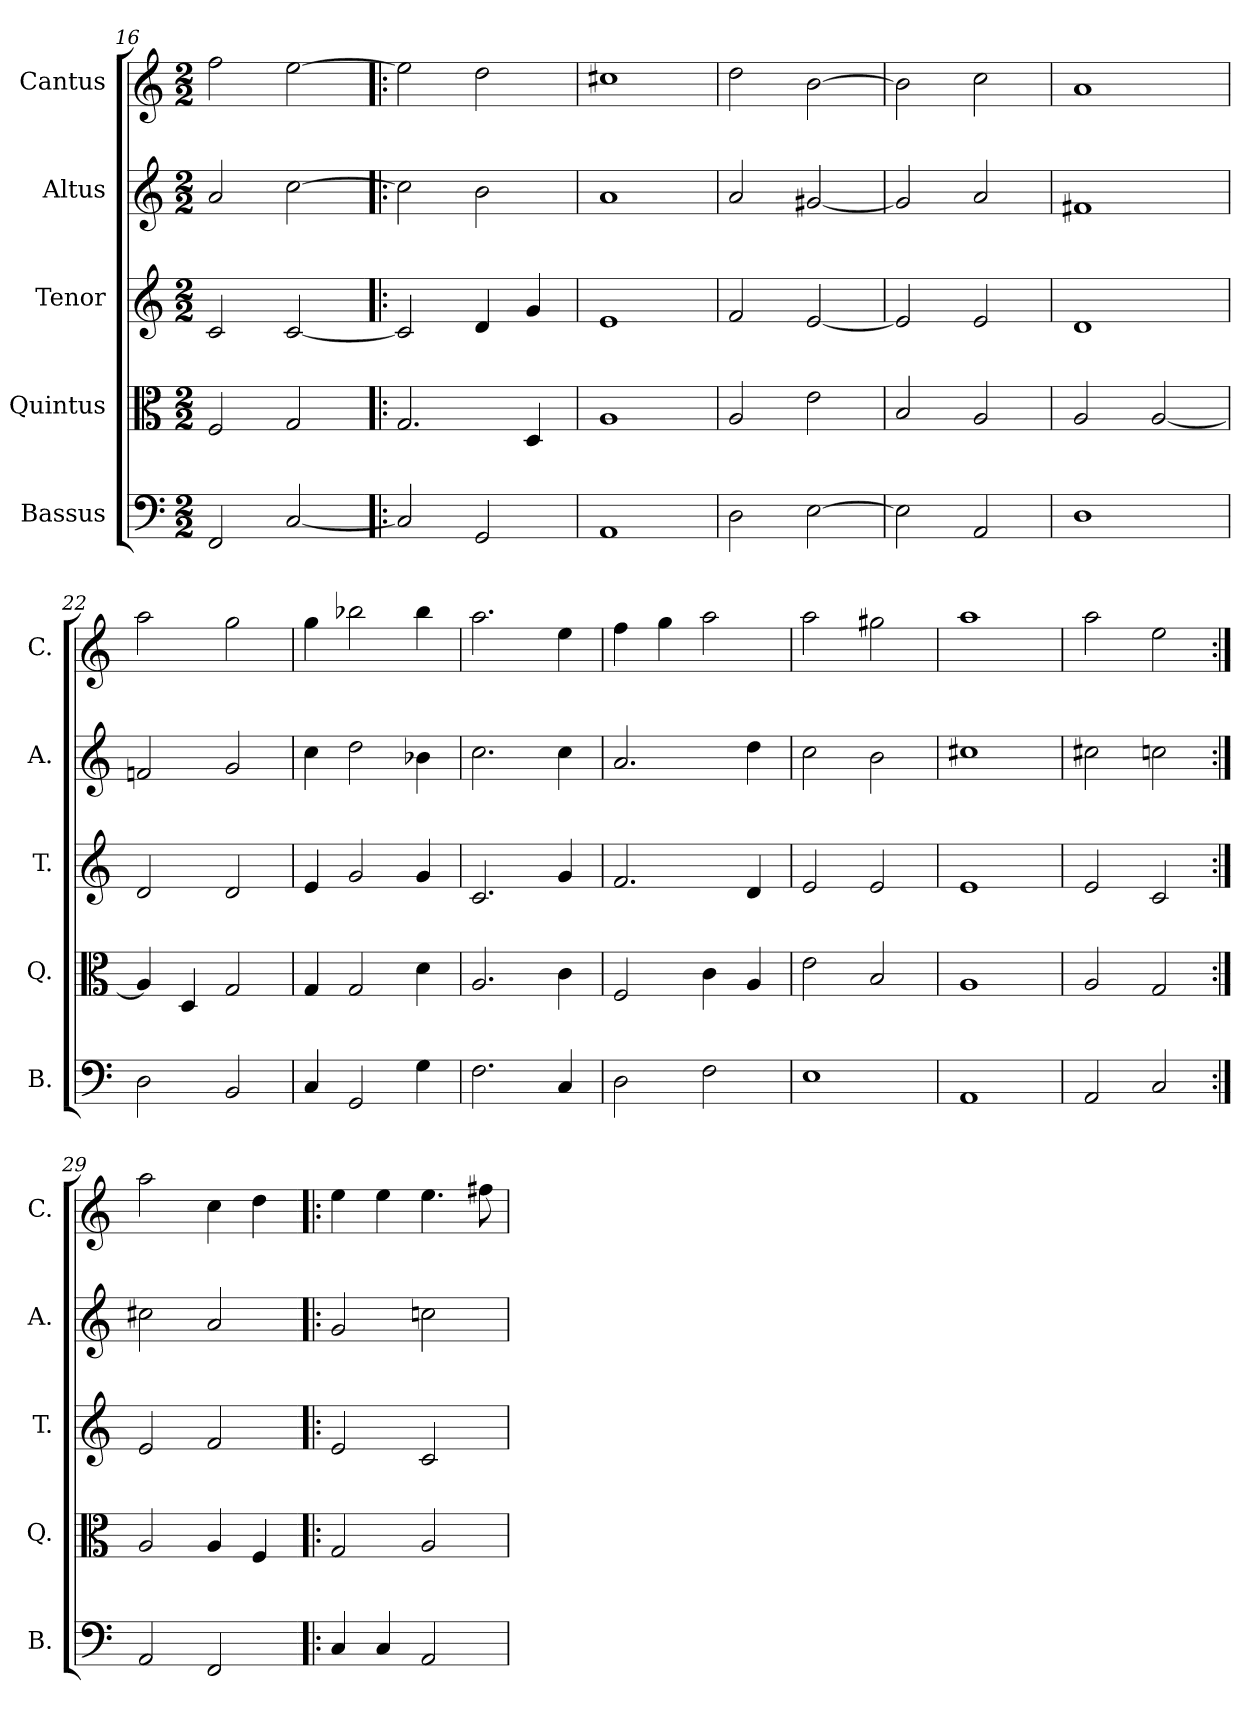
**kern	**kern	**kern	**kern	**kern
*part5	*part4	*part3	*part2	*part1
*staff5	*staff4	*staff3	*staff2	*staff1
*I"Bassus	*I"Quintus	*I"Tenor	*I"Altus	*I"Cantus
*I'B.	*I'Q.	*I'T.	*I'A.	*I'C.
*clefF4	*clefC3	*clefG2	*clefG2	*clefG2
*k[]	*k[]	*k[]	*k[]	*k[]
*C:	*C:	*C:	*C:	*C:
*M2/2	*M2/2	*M2/2	*M2/2	*M2/2
=16	=16	=16	=16	=16
2FF/	2F/	2c/	2a/	2ff\
[2C/	2G/	[2c/	[2cc\	[2ee\
=17!|:	=17!|:	=17!|:	=17!|:	=17!|:
2C/]	2.G/	2c/]	2cc\]	2ee\]
2GG/	.	4d/	2b\	2dd\
.	4D/	4g/	.	.
=18	=18	=18	=18	=18
1AA/	1A/	1e/	1a/	1cc#X\
=19	=19	=19	=19	=19
2D\	2A/	2f/	2a/	2dd\
[2E\	2e\	[2e/	[2g#X/	[2b\
=20	=20	=20	=20	=20
2E\]	2B/	2e/]	2g#/]	2b\]
2AA/	2A/	2e/	2a/	2cc\
=21	=21	=21	=21	=21
1D\	2A/	1d/	1f#X/	1a/
.	[2A/	.	.	.
=22	=22	=22	=22	=22
2D\	4A/]	2d/	2fn/	2aa\
.	4D/	.	.	.
2BB/	2G/	2d/	2g/	2gg\
=23	=23	=23	=23	=23
4C/	4G/	4e/	4cc\	4gg\
2GG/	2G/	2g/	2dd\	2bb-X\
4G\	4d\	4g/	4b-X\	4bb-\
=24	=24	=24	=24	=24
2.F\	2.A/	2.c/	2.cc\	2.aa\
4C/	4c\	4g/	4cc\	4ee\
=25	=25	=25	=25	=25
2D\	2F/	2.f/	2.a/	4ff\
.	.	.	.	4gg\
2F\	4c\	.	.	2aa\
.	4A/	4d/	4dd\	.
=26	=26	=26	=26	=26
1E\	2e\	2e/	2cc\	2aa\
.	2B/	2e/	2b\	2gg#X\
=27	=27	=27	=27	=27
1AA/	1A/	1e/	1cc#X\	1aa\
=28	=28	=28	=28	=28
2AA/	2A/	2e/	2cc#X\	2aa\
2C/	2G/	2c/	2ccn\	2ee\
=29:|!	=29:|!	=29:|!	=29:|!	=29:|!
2AA/	2A/	2e/	2cc#X\	2aa\
2FF/	4A/	2f/	2a/	4cc\
.	4F/	.	.	4dd\
!!LO:LB:g=z
=30!|:	=30!|:	=30!|:	=30!|:	=30!|:
4C/	2G/	2e/	2g/	4ee\
4C/	.	.	.	4ee\
2AA/	2A/	2c/	2ccn\	4.ee\
.	.	.	.	8ff#X\
=	=	=	=	=
*-	*-	*-	*-	*-
